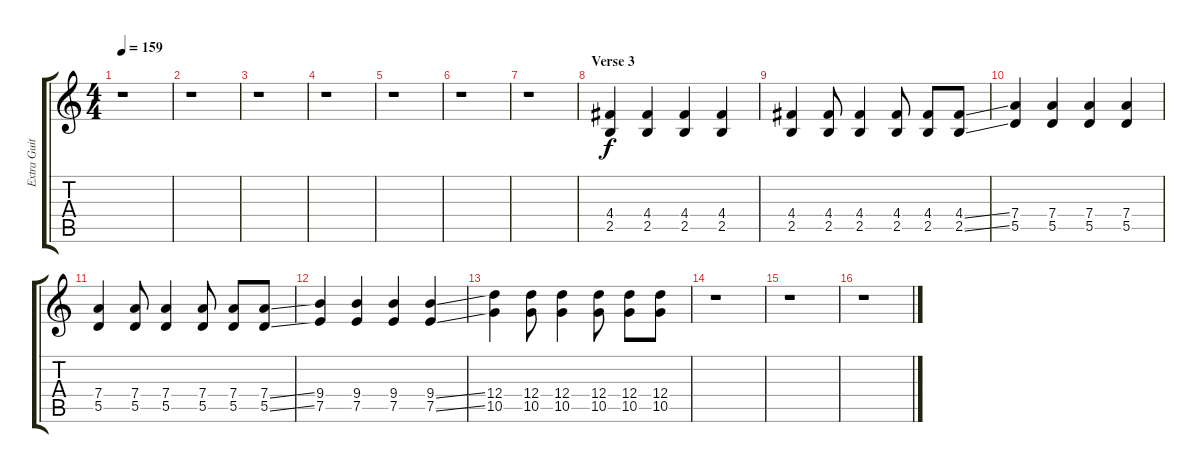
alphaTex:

\track ("Extra Guitar" "Extra Guit") {instrument electricguitarmuted}
\staff {score tabs}
\tuning (E4 B3 G3 D3 A2 E2) {hide}
\ts (4 4)
\tempo 159
\clef g2
\ks c
r.1{dy f} |
r.1 |
r.1 |
r.1 |
r.1 |
r.1 |
r.1 |
\section ("" "Verse 3")
(4.4 2.5).4 (4.4 2.5).4 (4.4 2.5).4 (4.4 2.5).4 |
(4.4 2.5).4 (4.4 2.5).8 (4.4 2.5).4 (4.4 2.5).8 (4.4 2.5).8 (4.4{ss} 2.5{ss}).8 |
(7.4 5.5).4 (7.4 5.5).4 (7.4 5.5).4 (7.4 5.5).4 |
(7.4 5.5).4 (7.4 5.5).8 (7.4 5.5).4 (7.4 5.5).8 (7.4 5.5).8 (7.4{ss} 5.5{ss}).8 |
(9.4 7.5).4 (9.4 7.5).4 (9.4 7.5).4 (9.4{ss} 7.5{ss}).4 |
(12.4 10.5).4 (12.4 10.5).8 (12.4 10.5).4 (12.4 10.5).8 (12.4 10.5).8 (12.4 10.5).8 |
r.1 |
r.1 |
r.1
